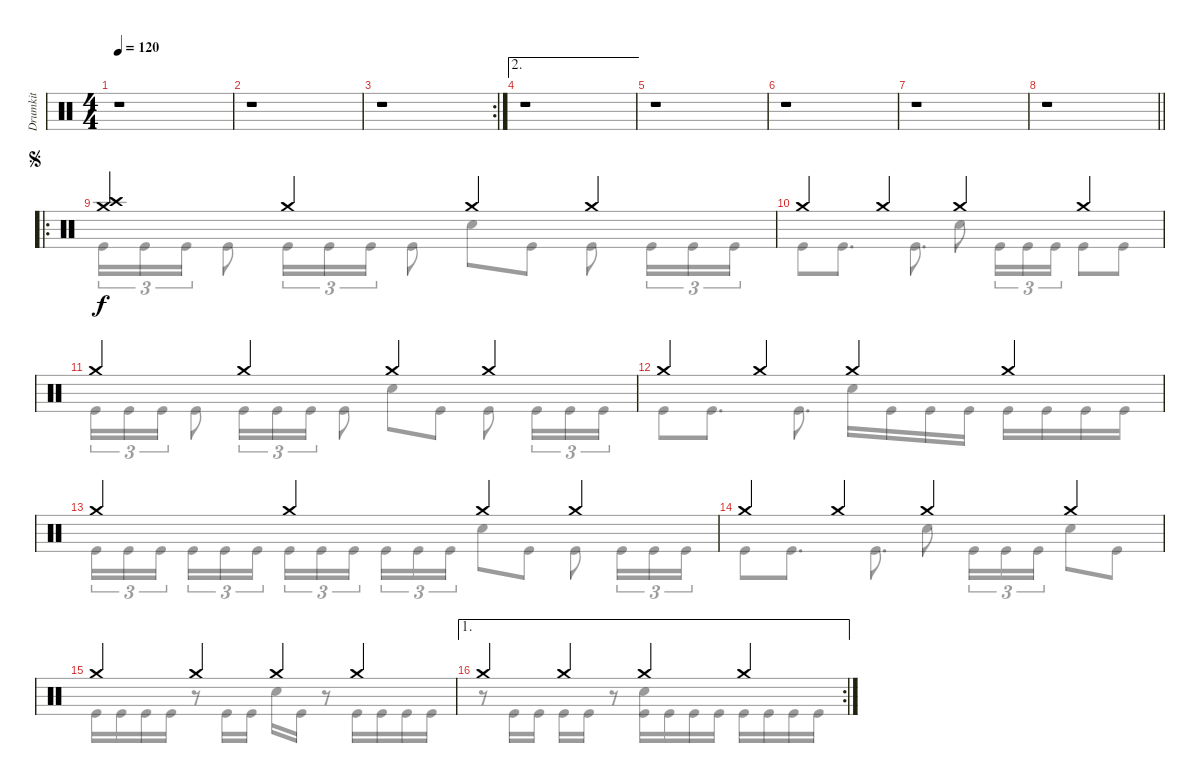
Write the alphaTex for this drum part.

\track ("Drumkit" "Drumkit") {instrument percussion}
\staff {score}
\articulation defaults
\voice
\ts (4 4)
\tempo 120
\clef neutral
\ks c
r.1{dy f} |
r.1 |
\rc 2
r.1 |
\ae 2
r.1 |
r.1 |
r.1 |
r.1 |
\barLineRight lightlight
r.1 |
\ro
\jump segno
("Crash high (hit)" "Crash medium (hit)").4 "Crash medium (hit)".4 "Crash medium (hit)".4 "Crash medium (hit)".4 |
"Crash medium (hit)".4 "Crash medium (hit)".4 "Crash medium (hit)".4 "Crash medium (hit)".4 |
"Crash medium (hit)".4 "Crash medium (hit)".4 "Crash medium (hit)".4 "Crash medium (hit)".4 |
"Crash medium (hit)".4 "Crash medium (hit)".4 "Crash medium (hit)".4 "Crash medium (hit)".4 |
"Crash medium (hit)".4 "Crash medium (hit)".4 "Crash medium (hit)".4 "Crash medium (hit)".4 |
"Crash medium (hit)".4 "Crash medium (hit)".4 "Crash medium (hit)".4 "Crash medium (hit)".4 |
"Crash medium (hit)".4 "Crash medium (hit)".4 "Crash medium (hit)".4 "Crash medium (hit)".4 |
\ae 1
\rc 2 "Crash medium (hit)".4 "Crash medium (hit)".4 "Crash medium (hit)".4 "Crash medium (hit)".4
\voice
\clef neutral
\ottava regular
\simile none
\ks c
|
|
|
|
|
|
|
\barLineRight lightlight
|
"Kick (hit)".16{tu (3 2)} "Kick (hit)".16{tu (3 2)} "Kick (hit)".16{tu (3 2)} "Kick (hit)".8 "Kick (hit)".16{tu (3 2)} "Kick (hit)".16{tu (3 2)} "Kick (hit)".16{tu (3 2)} "Kick (hit)".8 "Snare (hit) 2".8 "Kick (hit)".8 "Kick (hit)".8 "Kick (hit)".16{tu (3 2)} "Kick (hit)".16{tu (3 2)} "Kick (hit)".16{tu (3 2)} |
"Kick (hit)".8 "Kick (hit)".8{d} "Kick (hit)".8{d} "Snare (hit) 2".8 "Kick (hit)".16{tu (3 2)} "Kick (hit)".16{tu (3 2)} "Kick (hit)".16{tu (3 2)} "Kick (hit)".8 "Kick (hit)".8 |
"Kick (hit)".16{tu (3 2)} "Kick (hit)".16{tu (3 2)} "Kick (hit)".16{tu (3 2)} "Kick (hit)".8 "Kick (hit)".16{tu (3 2)} "Kick (hit)".16{tu (3 2)} "Kick (hit)".16{tu (3 2)} "Kick (hit)".8 "Snare (hit) 2".8 "Kick (hit)".8 "Kick (hit)".8 "Kick (hit)".16{tu (3 2)} "Kick (hit)".16{tu (3 2)} "Kick (hit)".16{tu (3 2)} |
"Kick (hit)".8 "Kick (hit)".8{d} "Kick (hit)".8{d} "Snare (hit) 2".16 "Kick (hit)".16 "Kick (hit)".16 "Kick (hit)".16 "Kick (hit)".16 "Kick (hit)".16 "Kick (hit)".16 "Kick (hit)".16 |
"Kick (hit)".16{tu (3 2)} "Kick (hit)".16{tu (3 2)} "Kick (hit)".16{tu (3 2) beam splitsecondary} "Kick (hit)".16{tu (3 2)} "Kick (hit)".16{tu (3 2)} "Kick (hit)".16{tu (3 2)} "Kick (hit)".16{tu (3 2)} "Kick (hit)".16{tu (3 2)} "Kick (hit)".16{tu (3 2) beam splitsecondary} "Kick (hit)".16{tu (3 2)} "Kick (hit)".16{tu (3 2)} "Kick (hit)".16{tu (3 2)} "Snare (hit) 2".8 "Kick (hit)".8 "Kick (hit)".8 "Kick (hit)".16{tu (3 2)} "Kick (hit)".16{tu (3 2)} "Kick (hit)".16{tu (3 2)} |
"Kick (hit)".8 "Kick (hit)".8{d} "Kick (hit)".8{d} "Snare (hit) 2".8 "Kick (hit)".16{tu (3 2)} "Kick (hit)".16{tu (3 2)} "Kick (hit)".16{tu (3 2)} "Snare (hit) 2".8 "Kick (hit)".8 |
"Kick (hit)".16 "Kick (hit)".16 "Kick (hit)".16 "Kick (hit)".16 r.8 "Kick (hit)".16 "Kick (hit)".16 "Snare (hit) 2".16 "Kick (hit)".16 r.8 "Kick (hit)".16 "Kick (hit)".16 "Kick (hit)".16 "Kick (hit)".16 |
r.8 "Kick (hit)".16 "Kick (hit)".16 "Kick (hit)".16 "Kick (hit)".16 r.8 ("Snare (hit) 2" "Kick (hit)").16 "Kick (hit)".16 "Kick (hit)".16 "Kick (hit)".16 "Kick (hit)".16 "Kick (hit)".16 "Kick (hit)".16 "Kick (hit)".16
